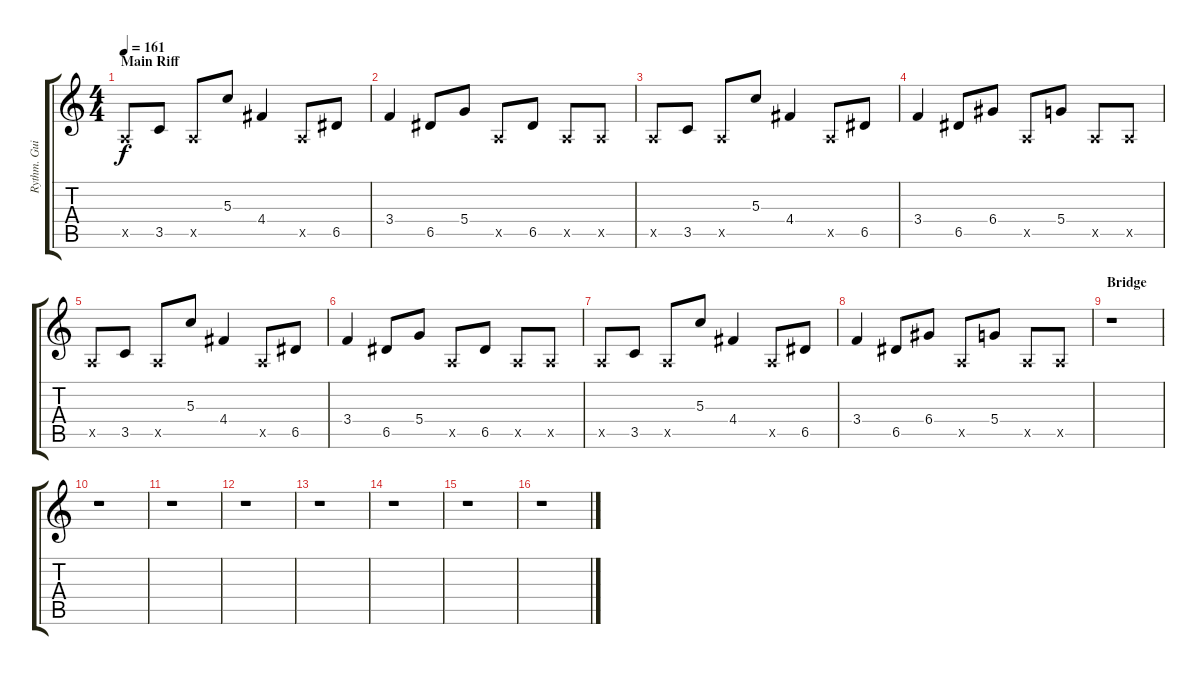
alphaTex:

\track ("Rythm. Guitar" "Rythm. Gui") {instrument distortionguitar}
\staff {score tabs}
\tuning (E4 B3 G3 D3 A2 E2) {hide}
\ts (4 4)
\section ("" "Main Riff")
\tempo 161
\clef g2
\ks c
0.5{x}.8{dy f} 3.5.8 0.5{x}.8 5.3.8 4.4.4 0.5{x}.8 6.5.8 |
3.4.4 6.5.8 5.4.8 0.5{x}.8 6.5.8 0.5{x}.8 0.5{x}.8 |
0.5{x}.8 3.5.8 0.5{x}.8 5.3.8 4.4.4 0.5{x}.8 6.5.8 |
3.4.4 6.5.8 6.4.8 0.5{x}.8 5.4.8 0.5{x}.8 0.5{x}.8 |
0.5{x}.8 3.5.8 0.5{x}.8 5.3.8 4.4.4 0.5{x}.8 6.5.8 |
3.4.4 6.5.8 5.4.8 0.5{x}.8 6.5.8 0.5{x}.8 0.5{x}.8 |
0.5{x}.8 3.5.8 0.5{x}.8 5.3.8 4.4.4 0.5{x}.8 6.5.8 |
3.4.4 6.5.8 6.4.8 0.5{x}.8 5.4.8 0.5{x}.8 0.5{x}.8 |
\section ("" "Bridge")
r.1 |
r.1 |
r.1 |
r.1 |
r.1 |
r.1 |
r.1 |
r.1
